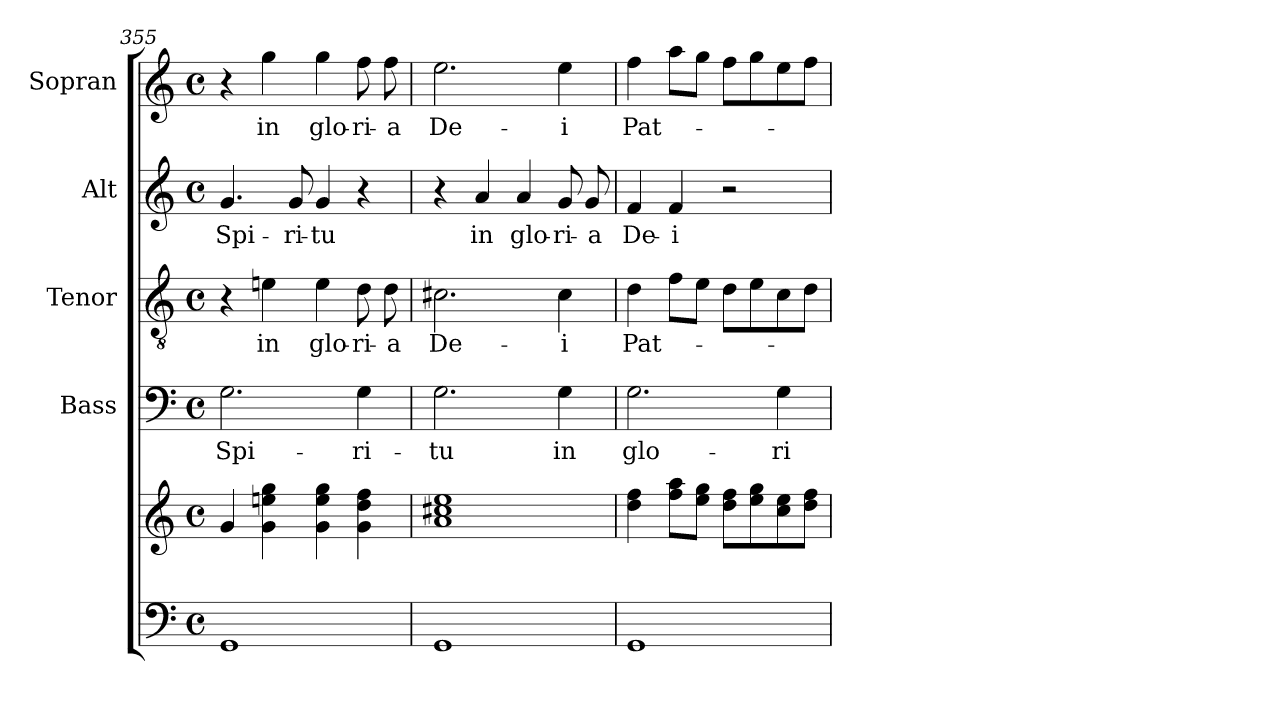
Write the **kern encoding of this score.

**kern	**kern	**kern	**text	**kern	**text	**kern	**text	**kern	**text
*part5	*part5	*part4	*part4	*part3	*part3	*part2	*part2	*part1	*part1
*staff6	*staff5	*staff4	*staff4	*staff3	*staff3	*staff2	*staff2	*staff1	*staff1
*	*	*I"Bass	*	*I"Tenor	*	*I"Alt	*	*I"Sopran	*
*	*	*I'B.	*	*I'T.	*	*I'A.	*	*I'S.	*
*clefF4	*clefG2	*clefF4	*	*clefGv2	*	*clefG2	*	*clefG2	*
*k[]	*k[]	*k[]	*	*k[]	*	*k[]	*	*k[]	*
*C:	*C:	*C:	*	*C:	*	*C:	*	*C:	*
*M4/4	*M4/4	*M4/4	*	*M4/4	*	*M4/4	*	*M4/4	*
*met(c)	*met(c)	*met(c)	*	*met(c)	*	*met(c)	*	*met(c)	*
=355	=355	=355	=355	=355	=355	=355	=355	=355	=355
!	!	!	!LO:LY:b	!	!	!	!LO:LY:b	!	!
1GG	4g/	2.G\	Spi-	4r	.	4.g/	Spi-	4r	.
!	!	!	!	!	!LO:LY:b	!	!	!	!LO:LY:b
.	4g\ 4een\ 4gg\	.	.	4en\	in	.	.	4gg\	in
!	!	!	!	!	!	!	!LO:LY:b	!	!
.	.	.	.	.	.	8g/	-ri-	.	.
!	!	!	!	!	!LO:LY:b	!	!LO:LY:b	!	!LO:LY:b
.	4g\ 4ee\ 4gg\	.	.	4e\	glo-	4g/	-tu	4gg\	glo-
!	!	!	!LO:LY:b	!	!LO:LY:b	!	!	!	!LO:LY:b
.	4g\ 4dd\ 4ff\	4G\	-ri-	8d\	-ri-	4r	.	8ff\	-ri-
!	!	!	!	!	!LO:LY:b	!	!	!	!LO:LY:b
.	.	.	.	8d\	-a	.	.	8ff\	-a
=356	=356	=356	=356	=356	=356	=356	=356	=356	=356
!	!	!	!LO:LY:b	!	!LO:LY:b	!	!	!	!LO:LY:b
1GG	1a 1cc#X 1ee	2.G\	-tu	2.c#X\	De-	4r	.	2.ee\	De-
!	!	!	!	!	!	!	!LO:LY:b	!	!
.	.	.	.	.	.	4a/	in	.	.
!	!	!	!	!	!	!	!LO:LY:b	!	!
.	.	.	.	.	.	4a/	glo-	.	.
!	!	!	!LO:LY:b	!	!LO:LY:b	!	!LO:LY:b	!	!LO:LY:b
.	.	4G\	in	4c#\	-i	8g/	-ri-	4ee\	-i
!	!	!	!	!	!	!	!LO:LY:b	!	!
.	.	.	.	.	.	8g/	-a	.	.
=357	=357	=357	=357	=357	=357	=357	=357	=357	=357
!	!	!	!LO:LY:b	!	!LO:LY:b	!	!LO:LY:b	!	!LO:LY:b
1GG	4dd\ 4ff\	2.G\	glo-	4d\	Pat-	4f/	De-	4ff\	Pat-
!	!	!	!	!	!	!	!LO:LY:b	!	!
.	8ff\ 8aa\L	.	.	8f\L	.	4f/	-i	8aa\L	.
.	8ee\ 8gg\J	.	.	8e\J	.	.	.	8gg\J	.
.	8dd\ 8ff\L	.	.	8d\L	.	2r	.	8ff\L	.
.	8ee\ 8gg\	.	.	8e\	.	.	.	8gg\	.
!	!	!	!LO:LY:b	!	!	!	!	!	!
.	8cc\ 8ee\	4G\	-ri-	8c\	.	.	.	8ee\	.
.	8dd\ 8ff\J	.	.	8d\J	.	.	.	8ff\J	.
=	=	=	=	=	=	=	=	=	=
*-	*-	*-	*-	*-	*-	*-	*-	*-	*-
